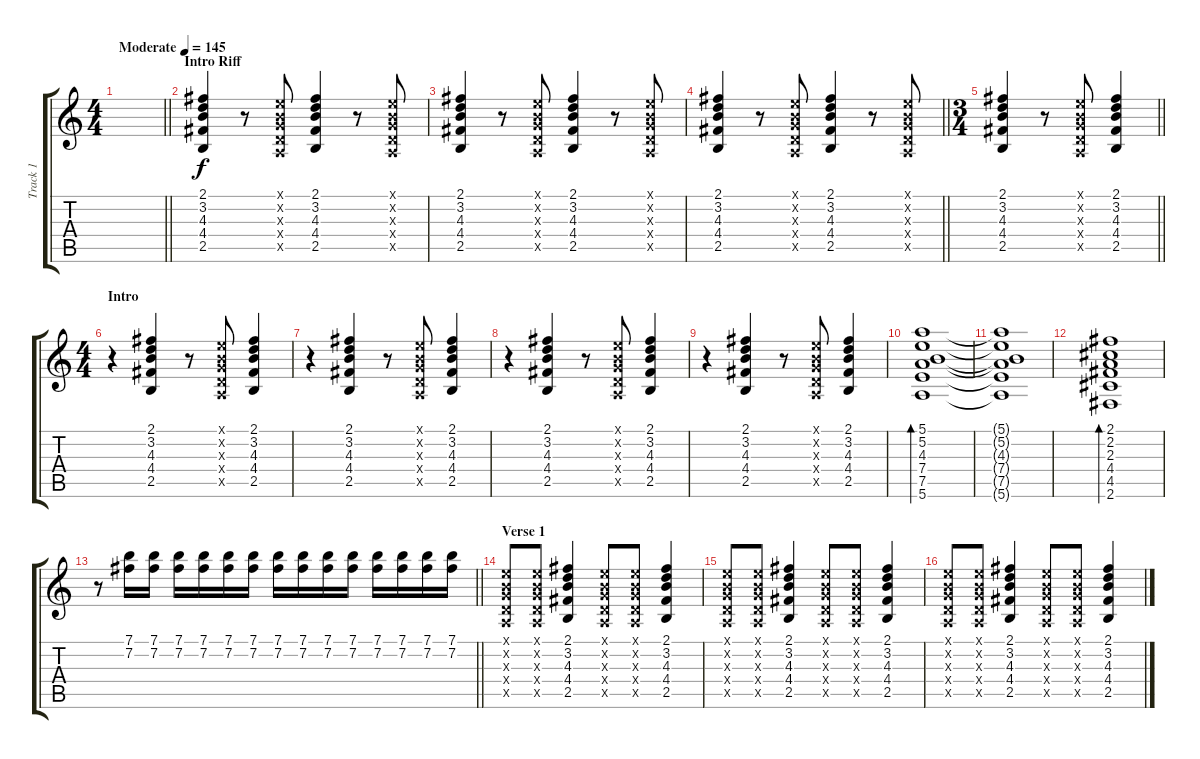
\track ("Track 1" "Track 1") {instrument electricguitarjazz}
\staff {score tabs}
\tuning (E4 B3 G3 D3 A2 E2) {hide}
\ts (4 4)
\tempo (145 "Moderate")
\clef g2
\barLineRight lightlight
\ks c
|
\section ("" "Intro Riff")
(2.1 3.2 4.3 4.4 2.5).4 r.8 (0.1{x} 0.2{x} 0.3{x} 0.4{x} 0.5{x}).8 (2.1 3.2 4.3 4.4 2.5).4 r.8 (0.1{x} 0.2{x} 0.3{x} 0.4{x} 0.5{x}).8 |
(2.1 3.2 4.3 4.4 2.5).4 r.8 (0.1{x} 0.2{x} 0.3{x} 0.4{x} 0.5{x}).8 (2.1 3.2 4.3 4.4 2.5).4 r.8 (0.1{x} 0.2{x} 0.3{x} 0.4{x} 0.5{x}).8 |
\barLineRight lightlight
(2.1 3.2 4.3 4.4 2.5).4 r.8 (0.1{x} 0.2{x} 0.3{x} 0.4{x} 0.5{x}).8 (2.1 3.2 4.3 4.4 2.5).4 r.8 (0.1{x} 0.2{x} 0.3{x} 0.4{x} 0.5{x}).8 |
\ts (3 4)
\barLineRight lightlight
(2.1 3.2 4.3 4.4 2.5).4 r.8 (0.1{x} 0.2{x} 0.3{x} 0.4{x} 0.5{x}).8 (2.1 3.2 4.3 4.4 2.5).4 |
\ts (4 4)
\section ("" "Intro")
r.4 (2.1 3.2 4.3 4.4 2.5).4 r.8 (0.1{x} 0.2{x} 0.3{x} 0.4{x} 0.5{x}).8 (2.1 3.2 4.3 4.4 2.5).4 |
r.4 (2.1 3.2 4.3 4.4 2.5).4 r.8 (0.1{x} 0.2{x} 0.3{x} 0.4{x} 0.5{x}).8 (2.1 3.2 4.3 4.4 2.5).4 |
r.4 (2.1 3.2 4.3 4.4 2.5).4 r.8 (0.1{x} 0.2{x} 0.3{x} 0.4{x} 0.5{x}).8 (2.1 3.2 4.3 4.4 2.5).4 |
r.4 (2.1 3.2 4.3 4.4 2.5).4 r.8 (0.1{x} 0.2{x} 0.3{x} 0.4{x} 0.5{x}).8 (2.1 3.2 4.3 4.4 2.5).4 |
(5.1 5.2 4.3 7.4 7.5 5.6).1{bd 480} |
(5.1{t} 5.2{t} 4.3{t} 7.4{t} 7.5{t} 5.6{t}).1 |
(2.1 2.2 2.3 4.4 4.5 2.6).1{bd 480} |
\barLineRight lightlight
r.8 (7.1 7.2).16 (7.1 7.2).16 (7.1 7.2).16 (7.1 7.2).16 (7.1 7.2).16 (7.1 7.2).16 (7.1 7.2).16 (7.1 7.2).16 (7.1 7.2).16 (7.1 7.2).16 (7.1 7.2).16 (7.1 7.2).16 (7.1 7.2).16 (7.1 7.2).16 |
\section ("" "Verse 1")
(0.1{x} 0.2{x} 0.3{x} 0.4{x} 0.5{x}).8 (0.1{x} 0.2{x} 0.3{x} 0.4{x} 0.5{x}).8 (2.1 3.2 4.3 4.4 2.5).4 (0.1{x} 0.2{x} 0.3{x} 0.4{x} 0.5{x}).8 (0.1{x} 0.2{x} 0.3{x} 0.4{x} 0.5{x}).8 (2.1 3.2 4.3 4.4 2.5).4 |
(0.1{x} 0.2{x} 0.3{x} 0.4{x} 0.5{x}).8 (0.1{x} 0.2{x} 0.3{x} 0.4{x} 0.5{x}).8 (2.1 3.2 4.3 4.4 2.5).4 (0.1{x} 0.2{x} 0.3{x} 0.4{x} 0.5{x}).8 (0.1{x} 0.2{x} 0.3{x} 0.4{x} 0.5{x}).8 (2.1 3.2 4.3 4.4 2.5).4 |
(0.1{x} 0.2{x} 0.3{x} 0.4{x} 0.5{x}).8 (0.1{x} 0.2{x} 0.3{x} 0.4{x} 0.5{x}).8 (2.1 3.2 4.3 4.4 2.5).4 (0.1{x} 0.2{x} 0.3{x} 0.4{x} 0.5{x}).8 (0.1{x} 0.2{x} 0.3{x} 0.4{x} 0.5{x}).8 (2.1 3.2 4.3 4.4 2.5).4
